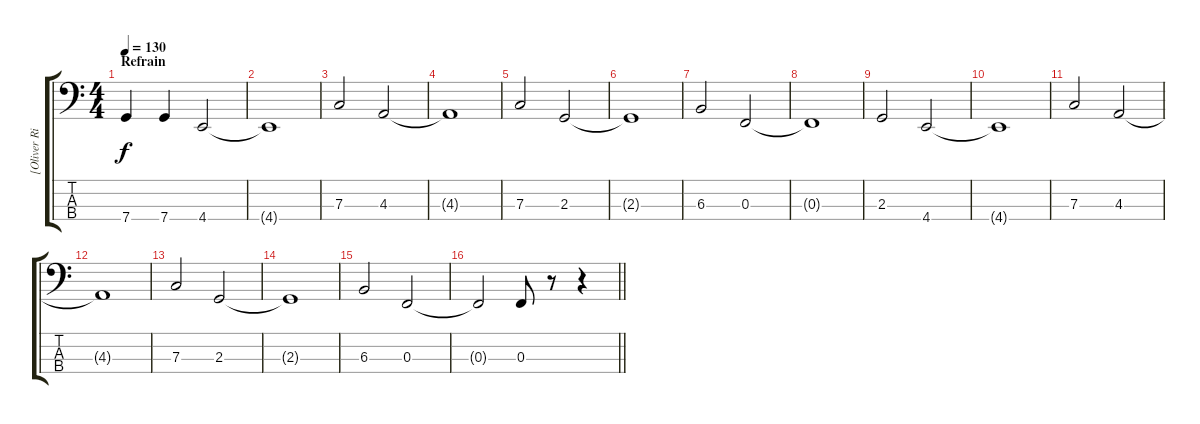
\track ("[Oliver Riedel]  Bass" "[Oliver Ri") {instrument electricbassfinger}
\staff {score tabs}
\tuning (Eb2 Bb1 F1 C1) {hide}
\ts (4 4)
\section ("" "Refrain")
\tempo 130
\clef f4
\ks c
7.4.4{dy f} 7.4.4 4.4.2 |
4.4{t}.1 |
7.3.2 4.3.2 |
4.3{t}.1 |
7.3.2 2.3.2 |
2.3{t}.1 |
6.3.2 0.3.2 |
0.3{t}.1 |
2.3.2 4.4.2 |
4.4{t}.1 |
7.3.2 4.3.2 |
4.3{t}.1 |
7.3.2 2.3.2 |
2.3{t}.1 |
6.3.2 0.3.2 |
\barLineRight lightlight
0.3{t}.2 0.3.8 r.8 r.4
